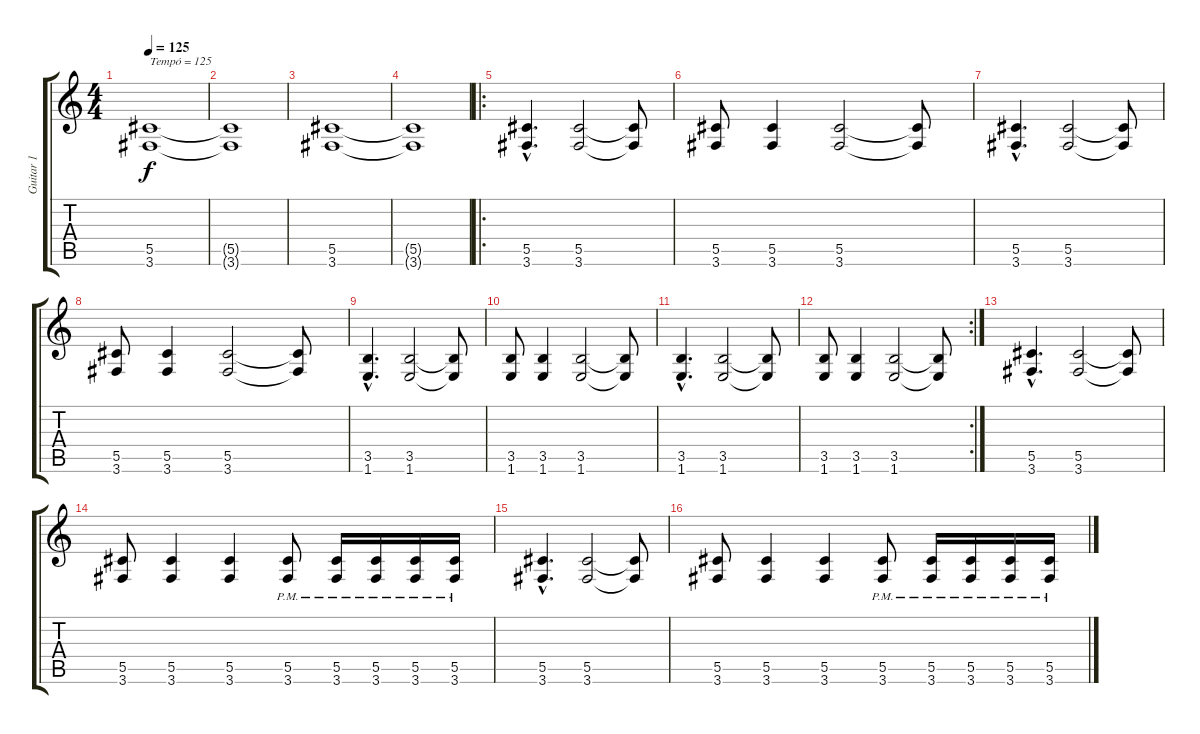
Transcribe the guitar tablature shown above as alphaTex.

\track ("Guitar 1" "Guitar 1") {instrument distortionguitar}
\staff {score tabs}
\tuning (Eb4 Bb3 Gb3 Db3 Ab2 Eb2) {hide}
\ts (4 4)
\tempo 125
\clef g2
\ks c
(5.5 3.6).1{txt "Tempó = 125" dy f instrument distortionguitar} |
(5.5{t} 3.6{t}).1 |
(5.5 3.6).1 |
(5.5{t} 3.6{t}).1 |
\ro
(5.5{hac} 3.6{hac}).4{d} (5.5 3.6).2 (5.5{t} 3.6{t}).8 |
(5.5 3.6).8 (5.5 3.6).4 (5.5 3.6).2 (5.5{t} 3.6{t}).8 |
(5.5{hac} 3.6{hac}).4{d} (5.5 3.6).2 (5.5{t} 3.6{t}).8 |
(5.5 3.6).8 (5.5 3.6).4 (5.5 3.6).2 (5.5{t} 3.6{t}).8 |
(3.5{hac} 1.6{hac}).4{d} (3.5 1.6).2 (3.5{t} 1.6{t}).8 |
(3.5 1.6).8 (3.5 1.6).4 (3.5 1.6).2 (3.5{t} 1.6{t}).8 |
(3.5{hac} 1.6{hac}).4{d} (3.5 1.6).2 (3.5{t} 1.6{t}).8 |
\rc 2
(3.5 1.6).8 (3.5 1.6).4 (3.5 1.6).2 (3.5{t} 1.6{t}).8 |
(5.5{hac} 3.6{hac}).4{d} (5.5 3.6).2 (5.5{t} 3.6{t}).8 |
(5.5 3.6).8 (5.5 3.6).4 (5.5 3.6).4 (5.5{pm} 3.6{pm}).8 (5.5{pm} 3.6{pm}).16 (5.5{pm} 3.6{pm}).16 (5.5{pm} 3.6{pm}).16 (5.5{pm} 3.6{pm}).16 |
(5.5{hac} 3.6{hac}).4{d} (5.5 3.6).2 (5.5{t} 3.6{t}).8 |
(5.5 3.6).8 (5.5 3.6).4 (5.5 3.6).4 (5.5{pm} 3.6{pm}).8 (5.5{pm} 3.6{pm}).16 (5.5{pm} 3.6{pm}).16 (5.5{pm} 3.6{pm}).16 (5.5{pm} 3.6{pm}).16
